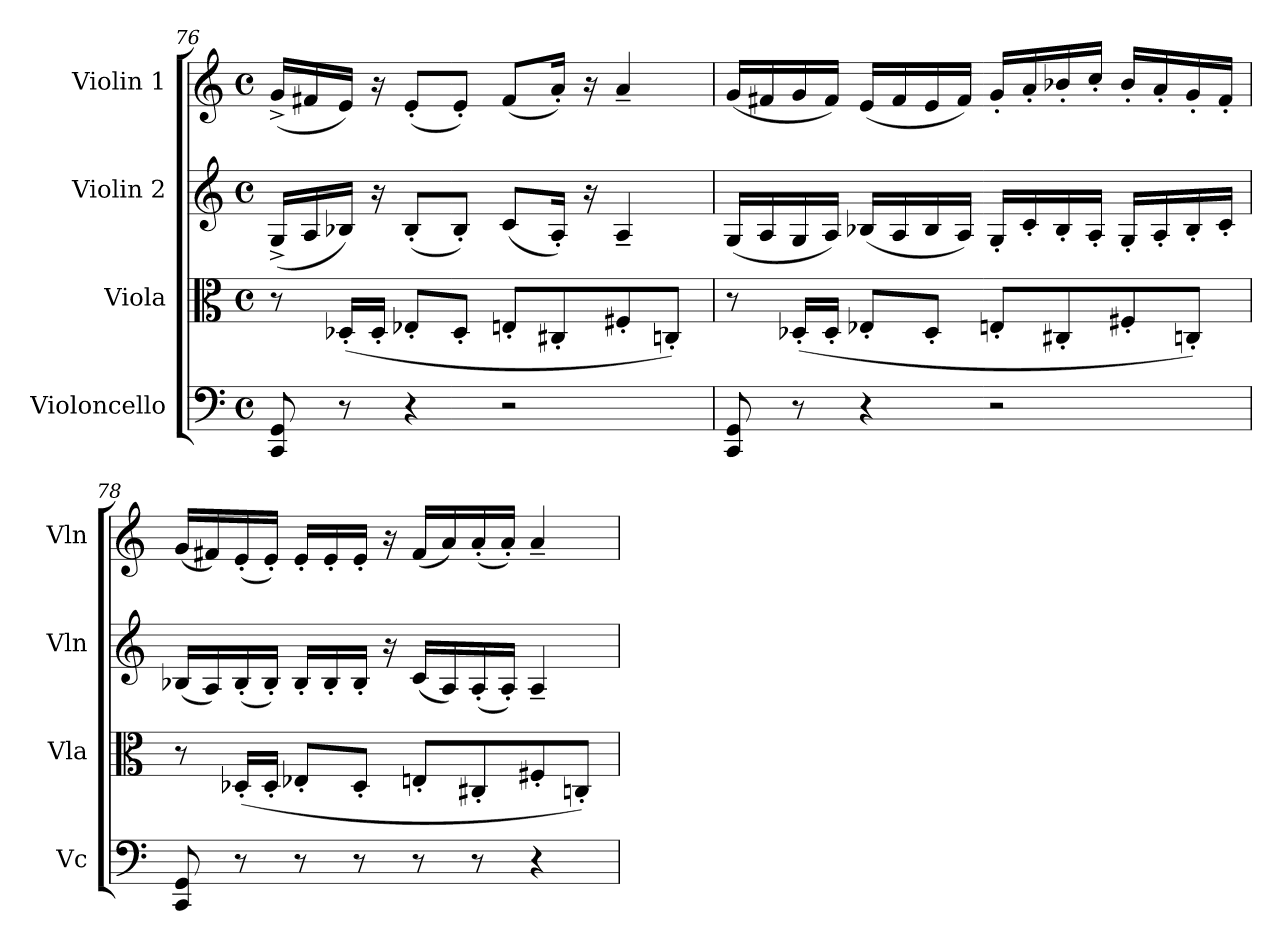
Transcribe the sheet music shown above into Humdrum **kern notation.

**kern	**kern	**kern	**kern
*part4	*part3	*part2	*part1
*staff4	*staff3	*staff2	*staff1
*I"Violoncello	*I"Viola	*I"Violin 2	*I"Violin 1
*I'Vc	*I'Vla	*I'Vln	*I'Vln
*clefF4	*clefC3	*clefG2	*clefG2
*k[]	*k[]	*k[]	*k[]
*M4/4	*M4/4	*M4/4	*M4/4
*met(c)	*met(c)	*met(c)	*met(c)
=76	=76	=76	=76
8CC/ 8GG/	8r	(16G^/LL	(16g^/LL
.	.	16A/	16f#X/
8r	(16D-X'/LL	16B-X/JJ)	16e/JJ)
.	16D-'/JJ	16r	16r
4r	8E-X'/L	(8B-'/L	(8e'/L
.	8D-'/J	8B-'/J)	8e'/J)
2r	8En'/L	(8c/L	(8f#/L
.	8C#X'/	16A'/Jk)	16a'/Jk)
.	.	16r	16r
.	8F#X'/	4A~/	4a~/
.	8Cn'/J)	.	.
!!LO:LB:g=z
=77	=77	=77	=77
8CC/ 8GG/	8r	(16G/LL	(16g/LL
.	.	16A/	16f#X/
8r	(16D-X'/LL	16G/	16g/
.	16D-'/JJ	16A/JJ)	16f#/JJ)
4r	8E-X'/L	(16B-X/LL	(16e/LL
.	.	16A/	16f#/
.	8D-'/J	16B-/	16e/
.	.	16A/JJ)	16f#/JJ)
2r	8En'/L	16G'/LL	16g'/LL
.	.	16c'/	16a'/
.	8C#X'/	16B-'/	16b-X'/
.	.	16A'/JJ	16cc'/JJ
.	8F#X'/	16G'/LL	16b-'/LL
.	.	16A'/	16a'/
.	8Cn'/J)	16B-'/	16g'/
.	.	16c'/JJ	16f#'/JJ
!!LO:LB:g=z
=78	=78	=78	=78
8CC/ 8GG/	8r	(16B-X/LL	(16g/LL
.	.	16A/)	16f#X/)
8r	(16D-X'/LL	(16B-'/	(16e'/
.	16D-'/JJ	16B-'/JJ)	16e'/JJ)
8r	8E-X'/L	16B-'/LL	16e'/LL
.	.	16B-'/	16e'/
8r	8D-'/J	16B-'/JJ	16e'/JJ
.	.	16r	16r
8r	8En'/L	(16c/LL	(16f#/LL
.	.	16A/)	16a/)
8r	8C#X'/	(16A'/	(16a'/
.	.	16A'/JJ)	16a'/JJ)
4r	8F#X'/	4A~/	4a~/
.	8Cn'/J)	.	.
=	=	=	=
*-	*-	*-	*-
